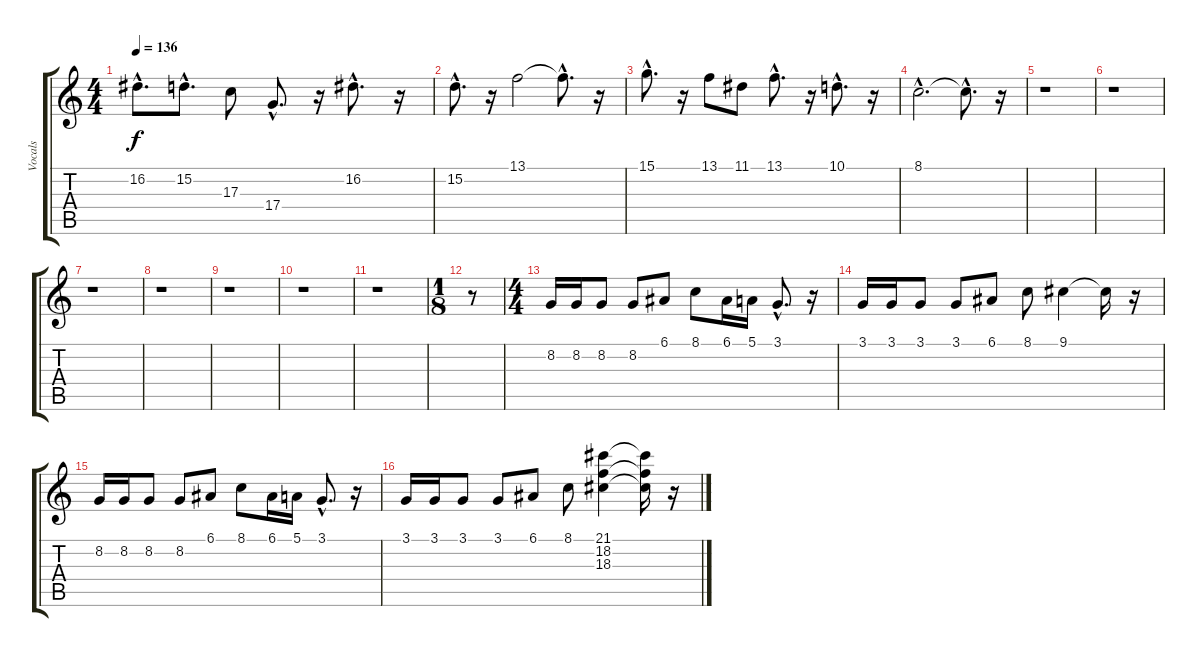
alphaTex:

\track ("Vocals" "Vocals") {instrument synthbrass2}
\staff {score tabs}
\tuning (E4 B3 G3 D3 A2 E2) {hide}
\ts (4 4)
\tempo 136
\clef g2
\ks c
16.2{hac}.8{d dy f} 15.2{hac}.8{d} 17.3.8 17.4{hac}.8{d} r.16 16.2{hac}.8{d} r.16 |
15.2{hac}.8{d} r.16 13.1.2 13.1{hac t}.8{d} r.16 |
15.1{hac}.8{d} r.16 13.1.8 11.1.8 13.1{hac}.8{d} r.16 10.1{hac}.8{d} r.16 |
8.1{hac}.2{d} 8.1{hac t}.8{d} r.16 |
r.1 |
r.1 |
r.1 |
r.1 |
r.1 |
r.1 |
r.1 |
\ts (1 8)
r.8 |
\ts (4 4)
8.2.16 8.2.16 8.2.8 8.2.8 6.1.8 8.1.8 6.1.16 5.1.16 3.1{hac}.8{d} r.16 |
3.1.16 3.1.16 3.1.8 3.1.8 6.1.8 8.1.8 9.1.4 9.1{t}.16 r.16 |
8.2.16 8.2.16 8.2.8 8.2.8 6.1.8 8.1.8 6.1.16 5.1.16 3.1{hac}.8{d} r.16 |
3.1.16 3.1.16 3.1.8 3.1.8 6.1.8 8.1.8 (21.1 18.2 18.3).4 (21.1{t} 18.2{t} 18.3{t}).16 r.16
